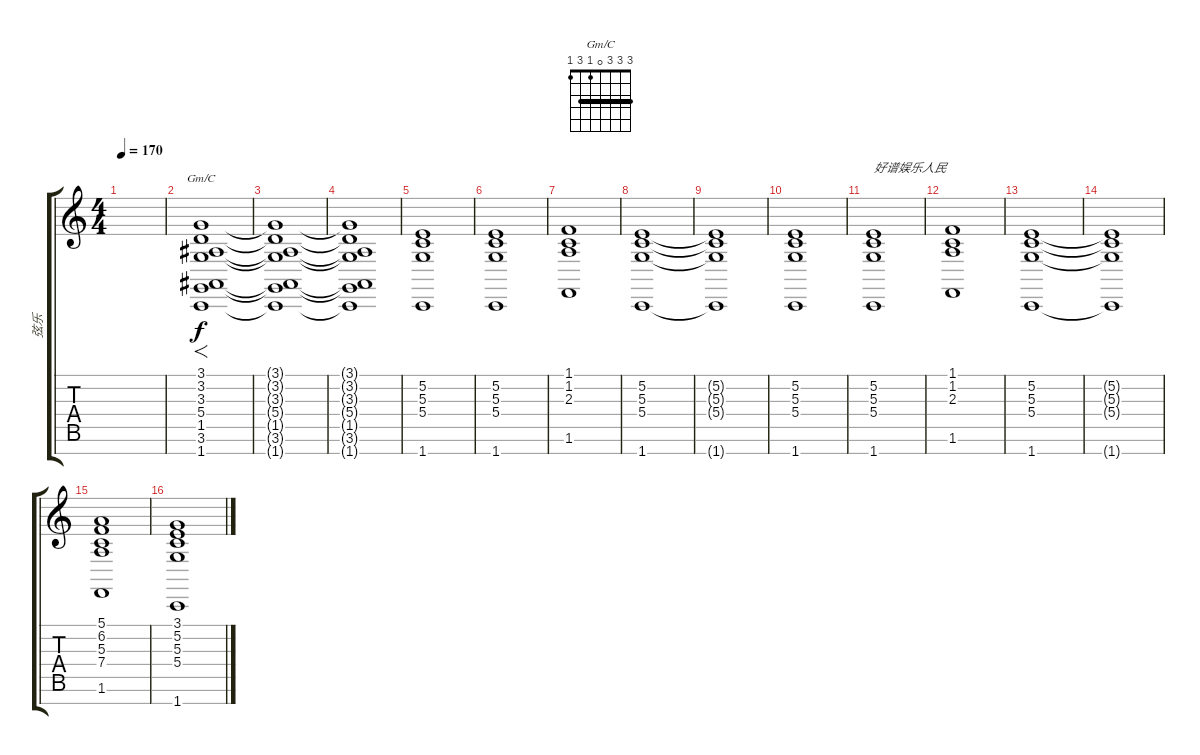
\track ("弦乐" "弦乐") {instrument stringensemble1}
\staff {score tabs}
\tuning (E4 B3 G3 D3 A2 E2 B1) {hide}
\chord ("Gm/C" 3 3 3 0 1 3 1) {barre 3}
\ts (4 4)
\tempo 170
\clef g2
\ks c
|
(3.1 3.2 3.3 5.4 1.5 3.6 1.7).1{f ch "Gm/C"} |
(3.1{t} 3.2{t} 3.3{t} 5.4{t} 1.5{t} 3.6{t} 1.7{t}).1{dy f} |
(3.1{t} 3.2{t} 3.3{t} 5.4{t} 1.5{t} 3.6{t} 1.7{t}).1 |
(5.2 5.3 5.4 1.7).1{volume 7 instrument synthstrings1} |
(5.2 5.3 5.4 1.7).1 |
(1.1 1.2 2.3 1.6).1 |
(5.2 5.3 5.4 1.7).1 |
(5.2{t} 5.3{t} 5.4{t} 1.7{t}).1 |
(5.2 5.3 5.4 1.7).1 |
(5.2 5.3 5.4 1.7).1{txt "好谱娱乐人民"} |
(1.1 1.2 2.3 1.6).1 |
(5.2 5.3 5.4 1.7).1 |
(5.2{t} 5.3{t} 5.4{t} 1.7{t}).1 |
(5.1 6.2 5.3 7.4 1.6).1 |
(3.1 5.2 5.3 5.4 1.7).1
